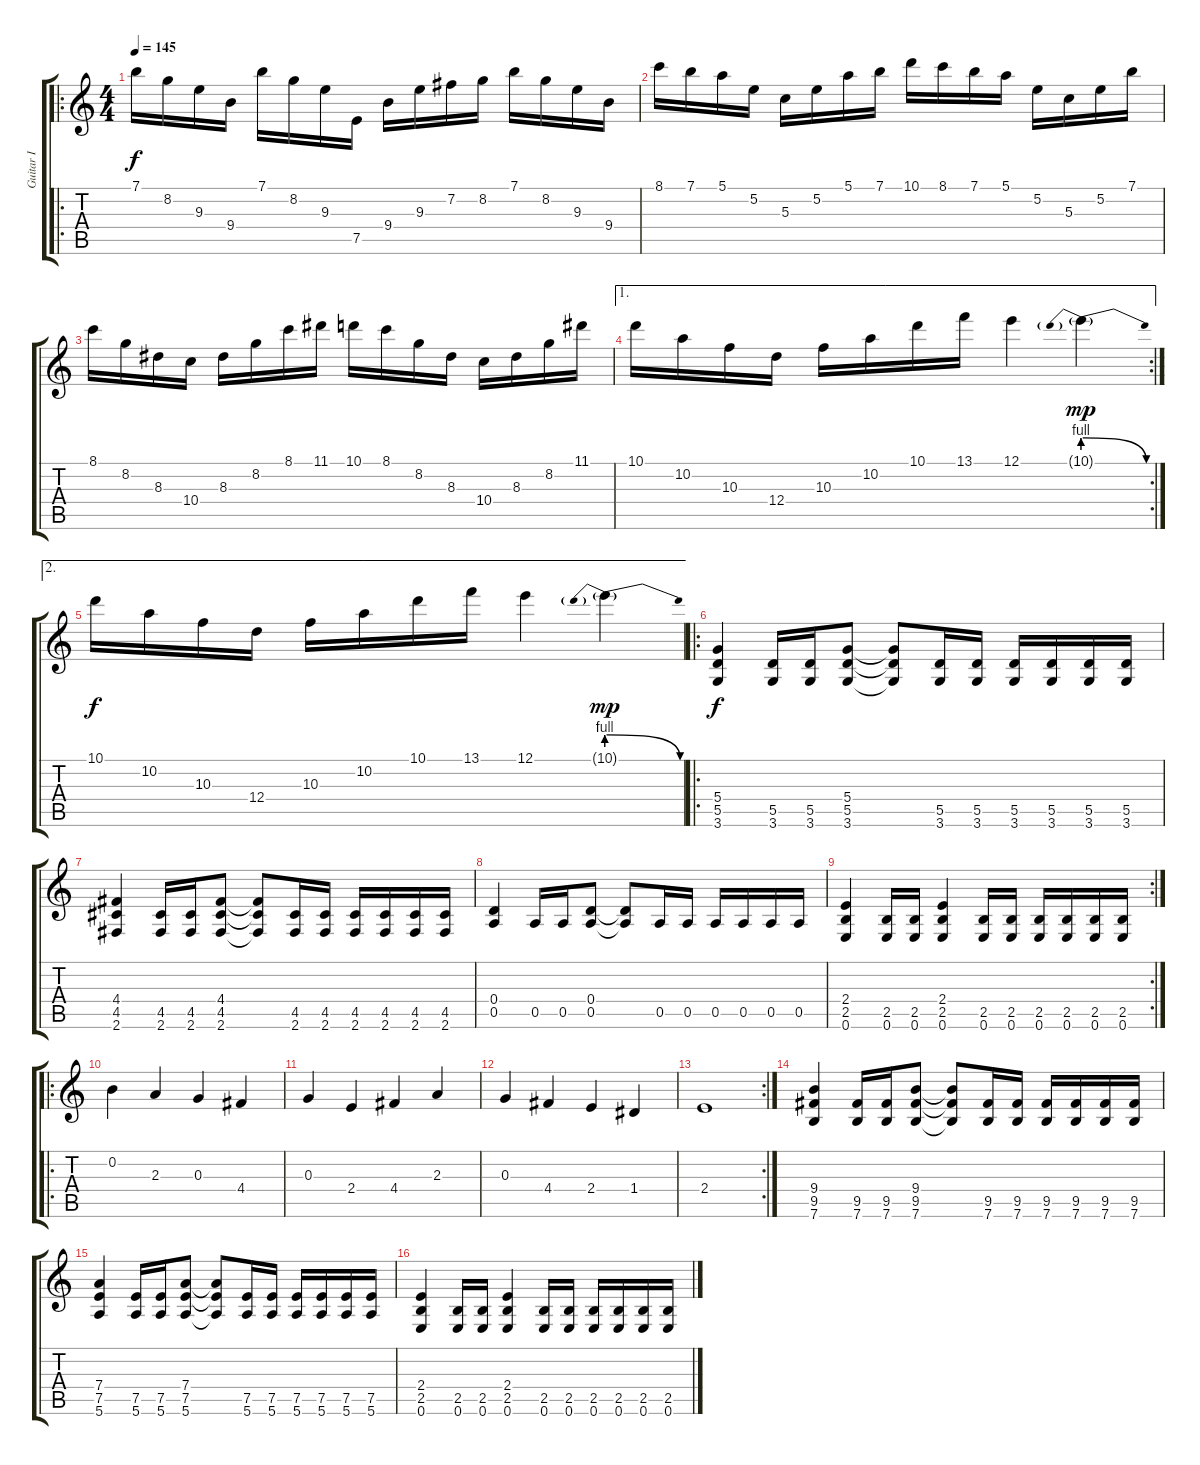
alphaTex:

\track ("Guitar I" "Guitar I") {instrument distortionguitar}
\staff {score tabs}
\tuning (E4 B3 G3 D3 A2 E2) {hide}
\ro
\ts (4 4)
\tempo 145
\clef g2
\ks c
7.1.16{dy f} 8.2.16 9.3.16 9.4.16 7.1.16 8.2.16 9.3.16 7.5.16 9.4.16 9.3.16 7.2.16 8.2.16 7.1.16 8.2.16 9.3.16 9.4.16 |
8.1.16 7.1.16 5.1.16 5.2.16 5.3.16 5.2.16 5.1.16 7.1.16 10.1.16 8.1.16 7.1.16 5.1.16 5.2.16 5.3.16 5.2.16 7.1.16 |
8.1.16 8.2.16 8.3.16 10.4.16 8.3.16 8.2.16 8.1.16 11.1.16 10.1.16 8.1.16 8.2.16 8.3.16 10.4.16 8.3.16 8.2.16 11.1.16 |
\ae 1
\rc 2
10.1.16 10.2.16 10.3.16 12.4.16 10.3.16 10.2.16 10.1.16 13.1.16 12.1.4 10.1{be (prebendrelease 0 4 60 0) g}.4{dy mp} |
\ae 2
10.1.16{dy f} 10.2.16 10.3.16 12.4.16 10.3.16 10.2.16 10.1.16 13.1.16 12.1.4 10.1{be (prebendrelease 0 4 60 0) g}.4{dy mp} |
\ro
(5.4 5.5 3.6).4{dy f volume 13} (5.5 3.6).16 (5.5 3.6).16 (5.4 5.5 3.6).8 (5.4{t} 5.5{t} 3.6{t}).8 (5.5 3.6).16 (5.5 3.6).16 (5.5 3.6).16 (5.5 3.6).16 (5.5 3.6).16 (5.5 3.6).16 |
(4.4 4.5 2.6).4 (4.5 2.6).16 (4.5 2.6).16 (4.4 4.5 2.6).8 (4.4{t} 4.5{t} 2.6{t}).8 (4.5 2.6).16 (4.5 2.6).16 (4.5 2.6).16 (4.5 2.6).16 (4.5 2.6).16 (4.5 2.6).16 |
(0.4 0.5).4 0.5.16 0.5.16 (0.4 0.5).8 (0.4{t} 0.5{t}).8 0.5.16 0.5.16 0.5.16 0.5.16 0.5.16 0.5.16 |
\rc 2
(2.4 2.5 0.6).4 (2.5 0.6).16 (2.5 0.6).16 (2.4 2.5 0.6).4 (2.5 0.6).16 (2.5 0.6).16 (2.5 0.6).16 (2.5 0.6).16 (2.5 0.6).16 (2.5 0.6).16 |
\ro
0.2.4 2.3.4 0.3.4 4.4.4 |
0.3.4 2.4.4 4.4.4 2.3.4 |
0.3.4 4.4.4 2.4.4 1.4.4 |
\rc 2
2.4.1 |
(9.4 9.5 7.6).4 (9.5 7.6).16 (9.5 7.6).16 (9.4 9.5 7.6).8 (9.4{t} 9.5{t} 7.6{t}).8 (9.5 7.6).16 (9.5 7.6).16 (9.5 7.6).16 (9.5 7.6).16 (9.5 7.6).16 (9.5 7.6).16 |
(7.4 7.5 5.6).4 (7.5 5.6).16 (7.5 5.6).16 (7.4 7.5 5.6).8 (7.4{t} 7.5{t} 5.6{t}).8 (7.5 5.6).16 (7.5 5.6).16 (7.5 5.6).16 (7.5 5.6).16 (7.5 5.6).16 (7.5 5.6).16 |
(2.4 2.5 0.6).4 (2.5 0.6).16 (2.5 0.6).16 (2.4 2.5 0.6).4 (2.5 0.6).16 (2.5 0.6).16 (2.5 0.6).16 (2.5 0.6).16 (2.5 0.6).16 (2.5 0.6).16
